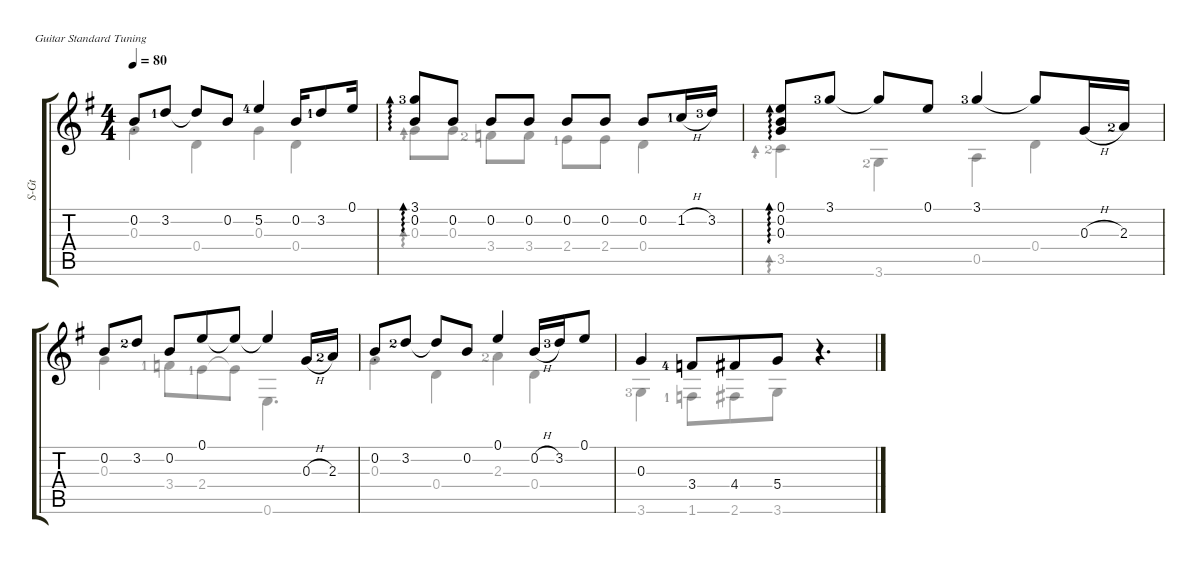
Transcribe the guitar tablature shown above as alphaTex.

\defaultSystemsLayout 4
\hideDynamics
\bracketExtendMode groupsimilarinstruments
\otherSystemsTrackNameOrientation horizontal
\defaultBarNumberDisplay Hide
\track ("Steel Guitar" "S-Gt") {solo instrument acousticguitarsteel}
\staff {score tabs}
\tuning (E4 B3 G3 D3 A2 E2)
\voice
\ts (4 4)
\tempo 80
\clef g2
\scale
1.05172
\ks g
0.2{st acc forcenatural}.8{dy mf beam Up} 3.2{lf 2 acc forcenatural}.8{beam Up} 3.2{t acc forcenatural}.8{beam Up} 0.2{acc forcenatural}.8{beam Up} 5.2{lf 5 acc forcenatural}.4{beam Up} 0.2{acc forcenatural}.16{beam Up} 3.2{lf 2 acc forcenatural}.8{beam Up} 0.1{acc forcenatural}.16{beam Up} |
\scale
0.948282 (3.1{lf 4 acc forcenatural} 0.2{acc forcenatural}).8{ad 0 beam Up} 0.2{acc forcenatural}.8{beam Up} 0.2{acc forcenatural}.8{beam Up} 0.2{acc forcenatural}.8{beam Up} 0.2{acc forcenatural}.8{beam Up} 0.2{acc forcenatural}.8{beam Up} 0.2{acc forcenatural}.8{beam Up} 1.2{h lf 2 acc forcenatural}.16{beam Up} 3.2{lf 4 acc forcenatural}.16{beam Up} |
\scale
1.0758 (0.1{acc forcenatural} 0.2{acc forcenatural} 0.3{acc forcenatural}).8{ad 0 beam Up} 3.1{lf 4 acc forcenatural}.8{beam Up} 3.1{t acc forcenatural}.8{beam Up} 0.1{acc forcenatural}.8{beam Up} 3.1{lf 4 acc forcenatural}.4{beam Up} 3.1{t acc forcenatural}.8{beam Up} 0.3{h acc forcenatural}.16{beam Up} 2.3{lf 3 acc forcenatural}.16{beam Up} |
\scale
0.924201 0.2{acc forcenatural}.8{beam Up beam merge} 3.2{lf 3 acc forcenatural}.8{beam Up beam split} 0.2{acc forcenatural}.8{beam Up} 0.1{acc forcenatural}.8{beam Up beam merge} 0.1{t acc forcenatural}.8{beam Up} 0.1{t acc forcenatural}.4{beam Up} 0.3{h acc forcenatural}.16{beam Up} 2.3{lf 3 acc forcenatural}.16{beam Up} |
\scale
1.11565 0.2{st acc forcenatural}.8{beam Up} 3.2{lf 3 acc forcenatural}.8{beam Up} 3.2{t acc forcenatural}.8{beam Up} 0.2{acc forcenatural}.8{beam Up} 0.1{acc forcenatural}.4{beam Up} 0.2{h acc forcenatural}.16{beam Up} 3.2{lf 4 acc forcenatural}.16{beam Up} 0.1{acc forcenatural}.8{beam Up} |
\scale
0.884352 0.3{acc forcenatural}.4{beam Up} 3.4{lf 5 acc forcenatural}.8{beam Up beam merge} 4.4{acc #}.8{beam Up beam merge} 5.4{acc forcenatural}.8{beam Up} r.4{d beam Up}
\voice
\clef g2
\ottava regular
\simile none
\scale
1.05172
\ks g
0.3{acc forcenatural}.4{dy mf beam Down} 0.4{acc forcenatural}.4{beam Down} 0.3{acc forcenatural}.4{beam Down} 0.4{acc forcenatural}.4{beam Down} |
\scale
0.948282 0.3{acc forcenatural}.8{ad 0 beam Down} 0.3{acc forcenatural}.8{beam Down} 3.4{lf 3 acc forcenatural}.8{beam Down} 3.4{acc forcenatural}.8{beam Down} 2.4{lf 2 acc forcenatural}.8{beam Down} 2.4{acc forcenatural}.8{beam Down} 0.4{acc forcenatural}.4{beam Down} |
\scale
1.0758 3.5{lf 3 acc forcenatural}.4{ad 0 beam Down} 3.6{lf 3 acc forcenatural}.4{beam Down} 0.5{acc forcenatural}.4{beam Down} 0.4{acc forcenatural}.4{beam Down} |
\scale
0.924201 0.3{acc forcenatural}.4{beam Down} 3.4{lf 2 acc forcenatural}.8{beam Down} 2.4{lf 2 acc forcenatural}.8{beam Down beam merge} 2.4{t acc forcenatural}.8{beam Down} 0.6{acc forcenatural}.4{d beam Down} |
\scale
1.11565 0.3{acc forcenatural}.4{beam Down} 0.4{acc forcenatural}.4{beam Down} 2.3{lf 3 acc forcenatural}.4{beam Down} 0.4{acc forcenatural}.4{beam Down} |
\scale
0.884352 3.6{lf 4 acc forcenatural}.4{beam Down} 1.6{lf 2 acc forcenatural}.8{beam Down} 2.6{acc #}.8{beam Down beam merge} 3.6{acc forcenatural}.8{beam Down} r.4{d beam Down}
